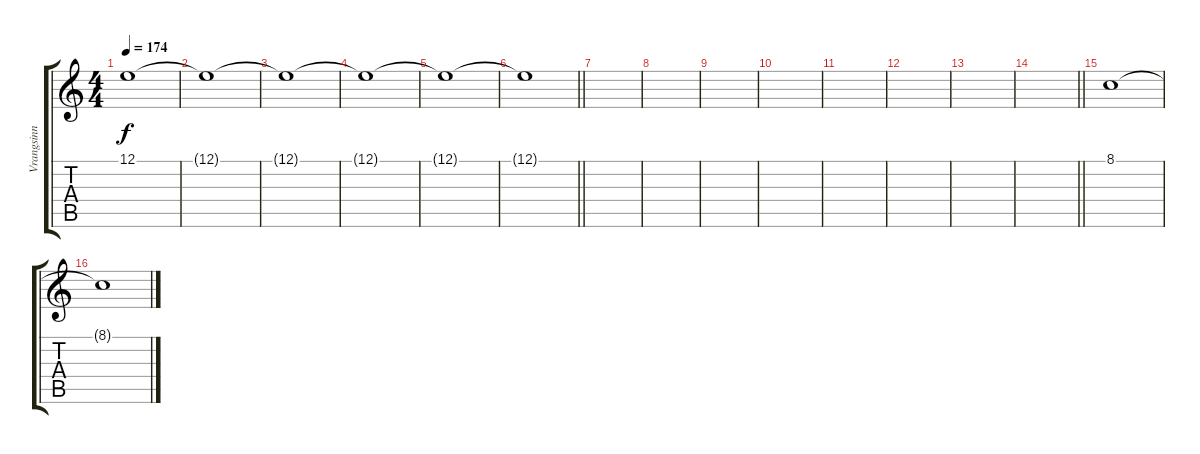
\track ("Vrangsinn - Synth" "Vrangsinn ") {instrument choiraahs}
\staff {score tabs}
\tuning (E4 B3 G3 D3 A2 E2) {hide}
\ts (4 4)
\tempo 174
\clef g2
\ks c
12.1{t}.1{dy f} |
12.1{t}.1 |
12.1{t}.1 |
12.1{t}.1 |
12.1{t}.1 |
\barLineRight lightlight
12.1{t}.1 |
|
|
|
|
|
|
|
\barLineRight lightlight
|
8.1.1{volume 6} |
8.1{t}.1
